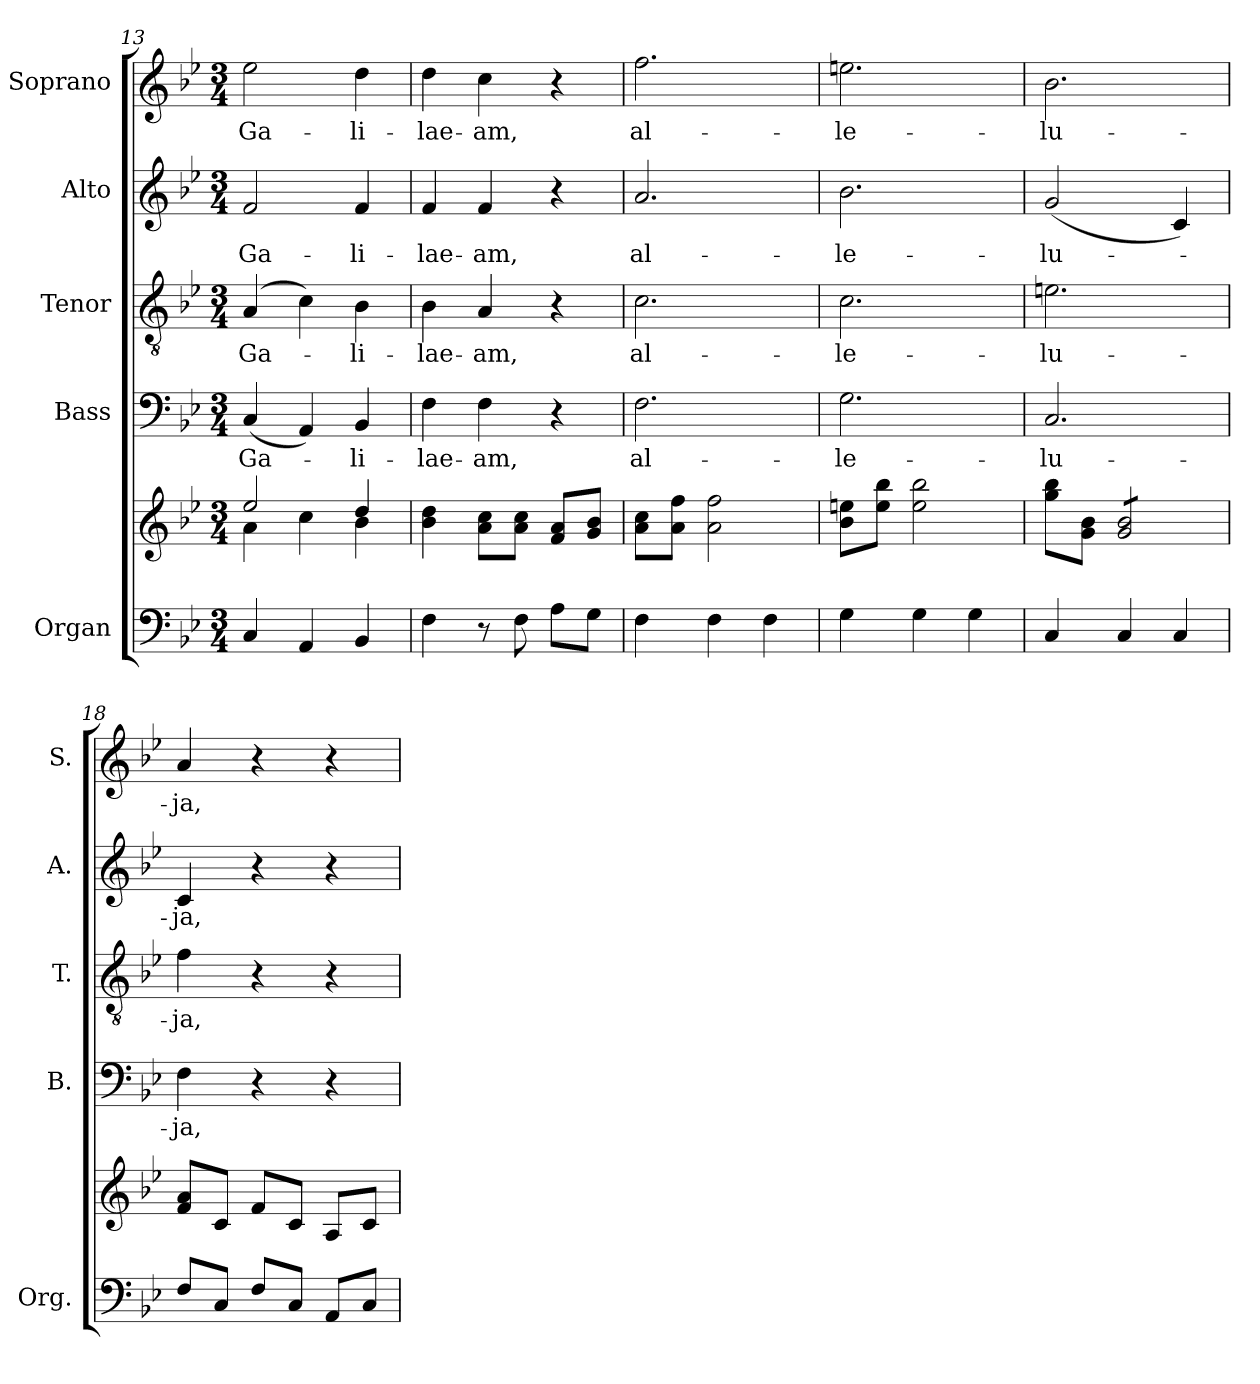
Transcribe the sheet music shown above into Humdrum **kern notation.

**kern	**kern	**kern	**text	**kern	**text	**kern	**text	**kern	**text
*part5	*part5	*part4	*part4	*part3	*part3	*part2	*part2	*part1	*part1
*staff6	*staff5	*staff4	*staff4	*staff3	*staff3	*staff2	*staff2	*staff1	*staff1
*I"Organ	*	*I"Bass	*	*I"Tenor	*	*I"Alto	*	*I"Soprano	*
*I'Org.	*	*I'B.	*	*I'T.	*	*I'A.	*	*I'S.	*
*clefF4	*clefG2	*clefF4	*	*clefGv2	*	*clefG2	*	*clefG2	*
*	*	*	*	*ITrd7c12	*	*	*	*	*
*k[b-e-]	*k[b-e-]	*k[b-e-]	*	*k[b-e-]	*	*k[b-e-]	*	*k[b-e-]	*
*B-:	*B-:	*B-:	*	*B-:	*	*B-:	*	*B-:	*
*M3/4	*M3/4	*M3/4	*	*M3/4	*	*M3/4	*	*M3/4	*
=13	=13	=13	=13	=13	=13	=13	=13	=13	=13
*	*^	*	*	*	*	*	*	*	*
!	!	!	!	!LO:LY:b:color=#000000	!	!	!	!	!	!
!	!	!	!	!	!	!LO:LY:b:color=#000000	!	!	!	!
!	!	!	!	!	!	!	!	!LO:LY:b:color=#000000	!	!
!	!	!	!	!	!	!	!	!	!	!LO:LY:b:color=#000000
4Ci/	2ee-i/	4ai\	(4Ci/	Ga-	(4AAi/	Ga-	2fi/	Ga-	2ee-i\	Ga-
4AAi/	.	4cci\	4AAi/)	.	4Ci\)	.	.	.	.	.
!	!	!	!	!LO:LY:b:color=#000000	!	!	!	!	!	!
!	!	!	!	!	!	!LO:LY:b:color=#000000	!	!	!	!
!	!	!	!	!	!	!	!	!LO:LY:b:color=#000000	!	!
!	!	!	!	!	!	!	!	!	!	!LO:LY:b:color=#000000
4BB-i/	4ddi/	4b-i\	4BB-i/	-li-	4BB-i\	-li-	4fi/	-li-	4ddi\	-li-
*	*v	*v	*	*	*	*	*	*	*	*
=14	=14	=14	=14	=14	=14	=14	=14	=14	=14
*	*^	*	*	*	*	*	*	*	*
!	!	!	!	!LO:LY:b:color=#000000	!	!	!	!	!	!
*	*v	*v	*	*	*	*	*	*	*	*
*	*^	*	*	*	*	*	*	*	*
!	!	!	!	!	!	!LO:LY:b:color=#000000	!	!	!	!
*	*v	*v	*	*	*	*	*	*	*	*
*	*^	*	*	*	*	*	*	*	*
!	!	!	!	!	!	!	!	!LO:LY:b:color=#000000	!	!
*	*v	*v	*	*	*	*	*	*	*	*
*	*^	*	*	*	*	*	*	*	*
!	!	!	!	!	!	!	!	!	!	!LO:LY:b:color=#000000
*	*v	*v	*	*	*	*	*	*	*	*
4Fi\	4b-i\ 4ddi	4Fi\	-lae-	4BB-i\	-lae-	4fi/	-lae-	4ddi\	-lae-
!	!	!	!LO:LY:b:color=#000000	!	!	!	!	!	!
!	!	!	!	!	!LO:LY:b:color=#000000	!	!	!	!
!	!	!	!	!	!	!	!LO:LY:b:color=#000000	!	!
!	!	!	!	!	!	!	!	!	!LO:LY:b:color=#000000
8r	8ai\ 8cci\L	4Fi\	-am,	4AAi/	-am,	4fi/	-am,	4cci\	-am,
8Fi\	8ai\ 8cci\J	.	.	.	.	.	.	.	.
8Ai\L	8fi/ 8ai/L	4r	.	4r	.	4r	.	4r	.
8Gi\J	8gi/ 8b-i/J	.	.	.	.	.	.	.	.
=15	=15	=15	=15	=15	=15	=15	=15	=15	=15
!	!	!	!LO:LY:b:color=#000000	!	!	!	!	!	!
!	!	!	!	!	!LO:LY:b:color=#000000	!	!	!	!
!	!	!	!	!	!	!	!LO:LY:b:color=#000000	!	!
!	!	!	!	!	!	!	!	!	!LO:LY:b:color=#000000
4Fi\	8ai\ 8cci\L	2.Fi\	al-	2.Ci\	al-	2.ai/	al-	2.ffi\	al-
.	8ai\ 8ffi\J	.	.	.	.	.	.	.	.
4Fi\	2ai\ 2ffi	.	.	.	.	.	.	.	.
4Fi\	.	.	.	.	.	.	.	.	.
=16	=16	=16	=16	=16	=16	=16	=16	=16	=16
!	!	!	!LO:LY:b:color=#000000	!	!	!	!	!	!
!	!	!	!	!	!LO:LY:b:color=#000000	!	!	!	!
!	!	!	!	!	!	!	!LO:LY:b:color=#000000	!	!
!	!	!	!	!	!	!	!	!	!LO:LY:b:color=#000000
4Gi\	8b-i\ 8eeni\L	2.Gi\	-le-	2.Ci\	-le-	2.b-i\	-le-	2.eeni\	-le-
.	8eei\ 8bb-i\J	.	.	.	.	.	.	.	.
4Gi\	2eei\ 2bb-i	.	.	.	.	.	.	.	.
4Gi\	.	.	.	.	.	.	.	.	.
=17	=17	=17	=17	=17	=17	=17	=17	=17	=17
!	!	!	!LO:LY:b:color=#000000	!	!	!	!	!	!
!	!	!	!	!	!LO:LY:b:color=#000000	!	!	!	!
!	!	!	!	!	!	!	!LO:LY:b:color=#000000	!	!
!	!	!	!	!	!	!	!	!	!LO:LY:b:color=#000000
4Ci/	8ggi\ 8bb-i\L	2.Ci/	-lu-	2.Eni\	-lu-	(2gi/	-lu-	2.b-i\	-lu-
.	8gi\ 8b-i\J	.	.	.	.	.	.	.	.
*	*tremolo	*	*	*	*	*	*	*	*
4Ci/	8gi/ 8b-iL	.	.	.	.	.	.	.	.
.	8gi/ 8b-i	.	.	.	.	.	.	.	.
4Ci/	8gi/ 8b-i	.	.	.	.	4ci/)	.	.	.
.	8gi/ 8b-iJ	.	.	.	.	.	.	.	.
*	*Xtremolo	*	*	*	*	*	*	*	*
=18	=18	=18	=18	=18	=18	=18	=18	=18	=18
!	!	!	!LO:LY:b:color=#000000	!	!	!	!	!	!
!	!	!	!	!	!LO:LY:b:color=#000000	!	!	!	!
!	!	!	!	!	!	!	!LO:LY:b:color=#000000	!	!
!	!	!	!	!	!	!	!	!	!LO:LY:b:color=#000000
8Fi/L	8fi/ 8ai/L	4Fi\	-ja,	4Fi\	-ja,	4ci/	-ja,	4ai/	-ja,
8Ci/J	8ci/J	.	.	.	.	.	.	.	.
8Fi/L	8fi/L	4r	.	4r	.	4r	.	4r	.
8Ci/J	8ci/J	.	.	.	.	.	.	.	.
8AAi/L	8Ai/L	4r	.	4r	.	4r	.	4r	.
8Ci/J	8ci/J	.	.	.	.	.	.	.	.
=	=	=	=	=	=	=	=	=	=
*-	*-	*-	*-	*-	*-	*-	*-	*-	*-
